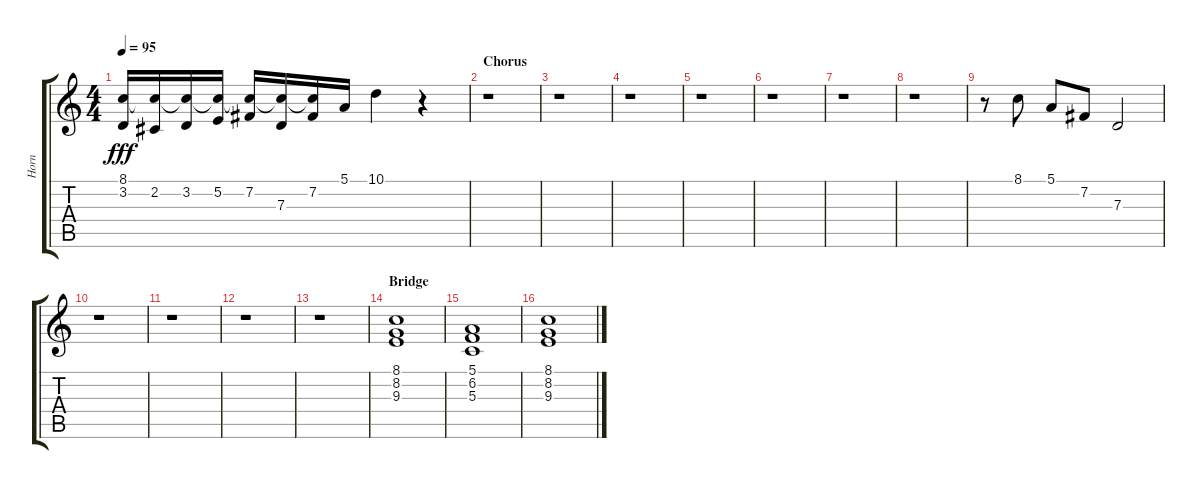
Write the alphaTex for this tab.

\track ("Horn" "Horn") {instrument brasssection}
\staff {score tabs}
\tuning (E4 B3 G3 D3 A2 E2) {hide}
\ts (4 4)
\tempo 95
\clef g2
\ks c
(8.1 3.2).16{dy fff} (8.1{t} 2.2).16 (8.1{t} 3.2).16 (8.1{t} 5.2).16 (8.1{t} 7.2).16 (8.1{t} 7.3).16 (8.1{t} 7.2).16 5.1.16 10.1.4 r.4 |
\section ("" "Chorus")
r.1 |
r.1 |
r.1 |
r.1 |
r.1 |
r.1 |
r.1 |
r.8 8.1.8{volume 16} 5.1.8 7.2.8 7.3.2 |
r.1 |
r.1 |
r.1 |
r.1 |
\section ("" "Bridge")
(8.1 8.2 9.3).1 |
(5.1 6.2 5.3).1 |
(8.1 8.2 9.3).1
